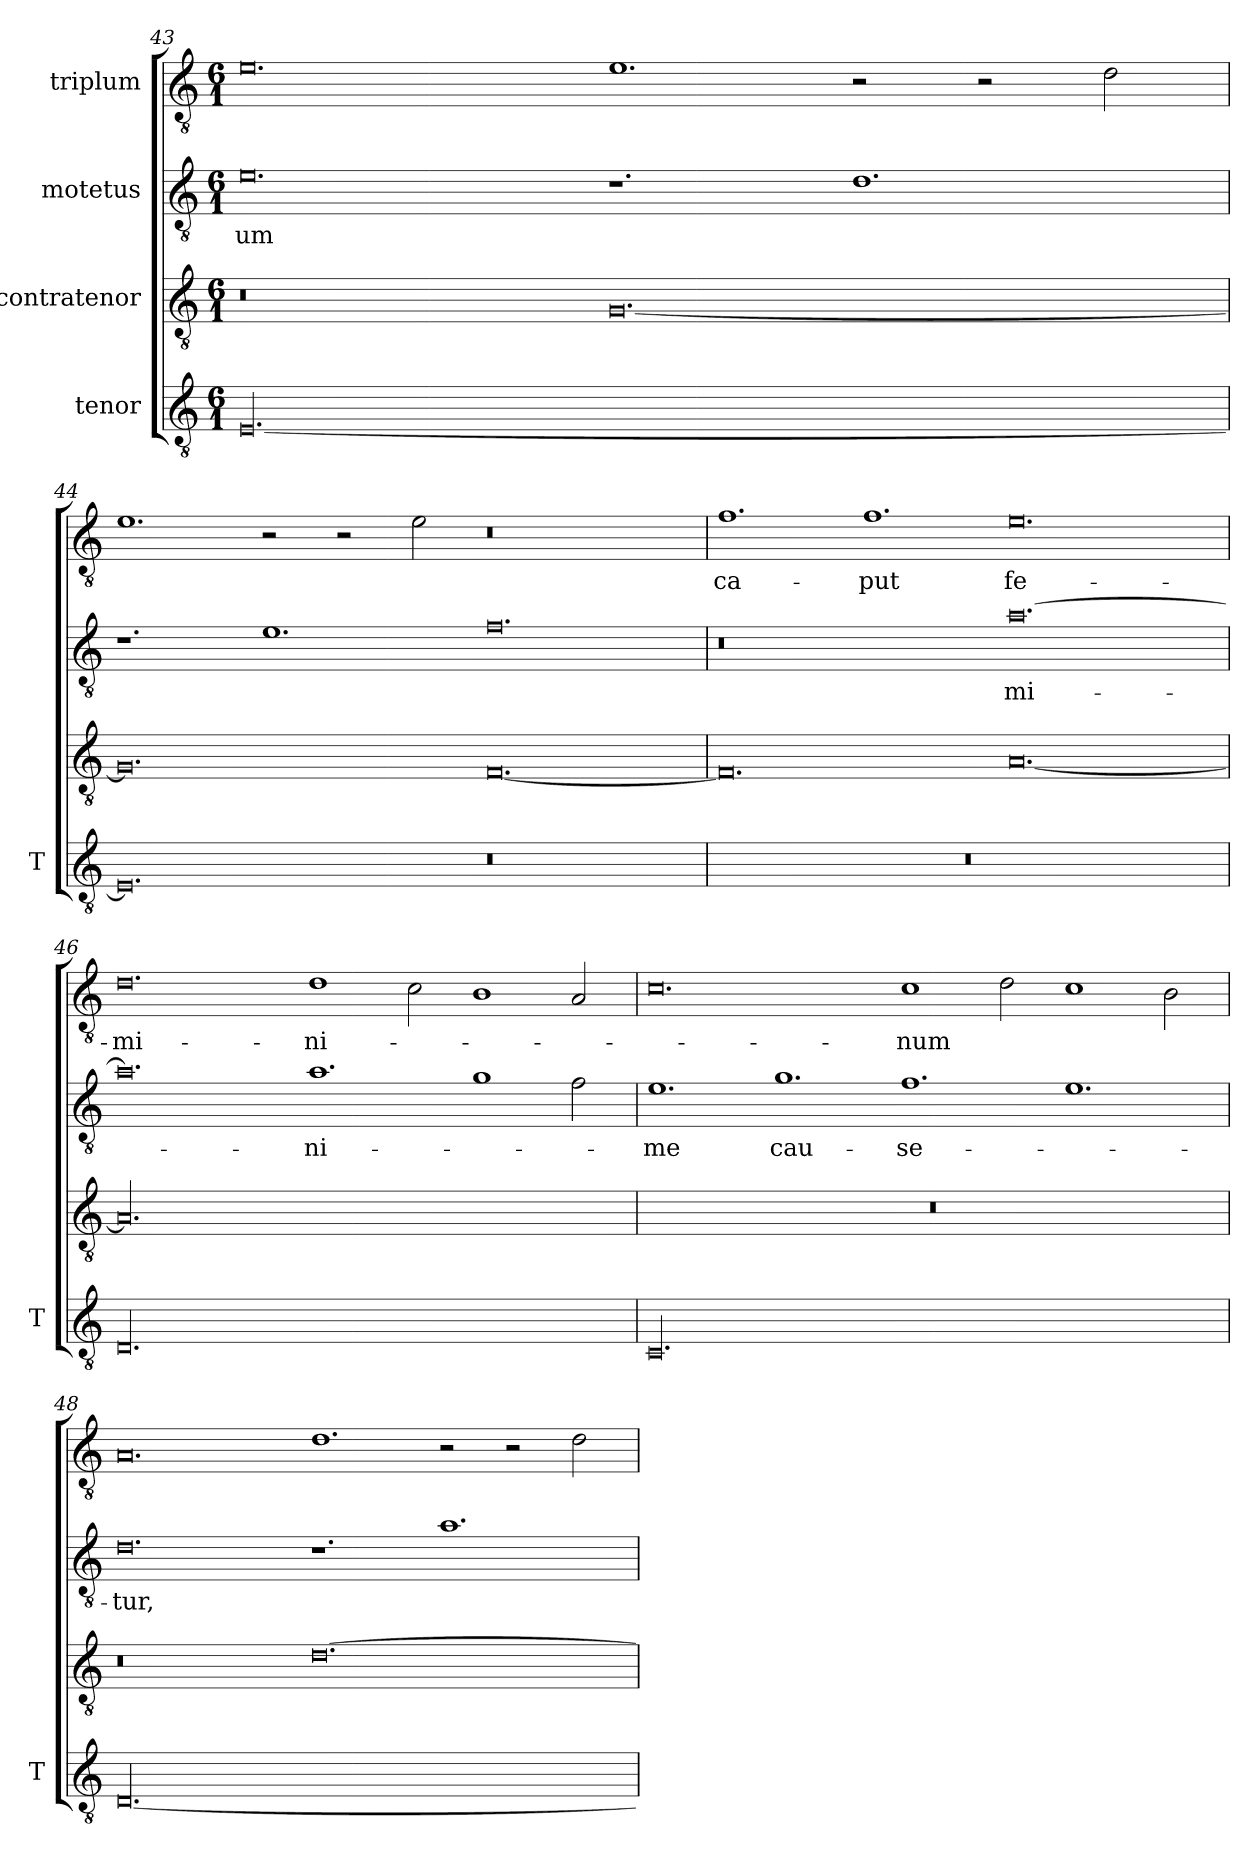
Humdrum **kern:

**kern	**kern	**kern	**text	**kern	**text
*part4	*part3	*part2	*part2	*part1	*part1
*staff4	*staff3	*staff2	*staff2	*staff1	*staff1
*I"tenor	*I"contratenor	*I"motetus	*	*I"triplum	*
*I'T	*	*	*	*	*
*clefGv2	*clefGv2	*clefGv2	*	*clefGv2	*
*k[]	*k[]	*k[]	*	*k[]	*
*C:	*C:	*C:	*	*C:	*
*M6/1	*M6/1	*M6/1	*	*M6/1	*
=43	=43	=43	=43	=43	=43
[00.E/	0.r	0.e\	-um	0.e\	.
.	[0.G/	1.r	.	1.e\	.
.	.	1.d\	.	2r	.
.	.	.	.	2r	.
.	.	.	.	2d\	.
=44	=44	=44	=44	=44	=44
0.E/]	0.G/]	1.r	.	1.e\	.
.	.	1.e\	.	2r	.
.	.	.	.	2r	.
.	.	.	.	2e\	.
0.r	[0.F/	0.f\	.	0.r	.
=45	=45	=45	=45	=45	=45
00.r	0.F/]	0.r	.	1.f\	ca-
.	.	.	.	1.f\	-put
.	[0.A/	[0.a\	mi-	0.e\	fe-
=46	=46	=46	=46	=46	=46
00.D/	00.A/]	0.a\]	.	0.d\	-mi-
.	.	1.a\	-ni-	1d\	-ni-
.	.	.	.	2c\	.
.	.	1g\	.	1B\	.
.	.	2f\	.	2A/	.
=47	=47	=47	=47	=47	=47
00.C/	00.r	1.e\	-me	0.c\	.
.	.	1.g\	cau-	.	.
.	.	1.f\	-se-	1c\	-num
.	.	.	.	2d\	.
.	.	1.e\	.	1c\	.
.	.	.	.	2B\	.
=48	=48	=48	=48	=48	=48
[00.D/	0.r	0.d\	-tur,	0.A/	.
.	[0.d\	1.r	.	1.d\	.
.	.	1.a\	.	2r	.
.	.	.	.	2r	.
.	.	.	.	2d\	.
=	=	=	=	=	=
*-	*-	*-	*-	*-	*-
